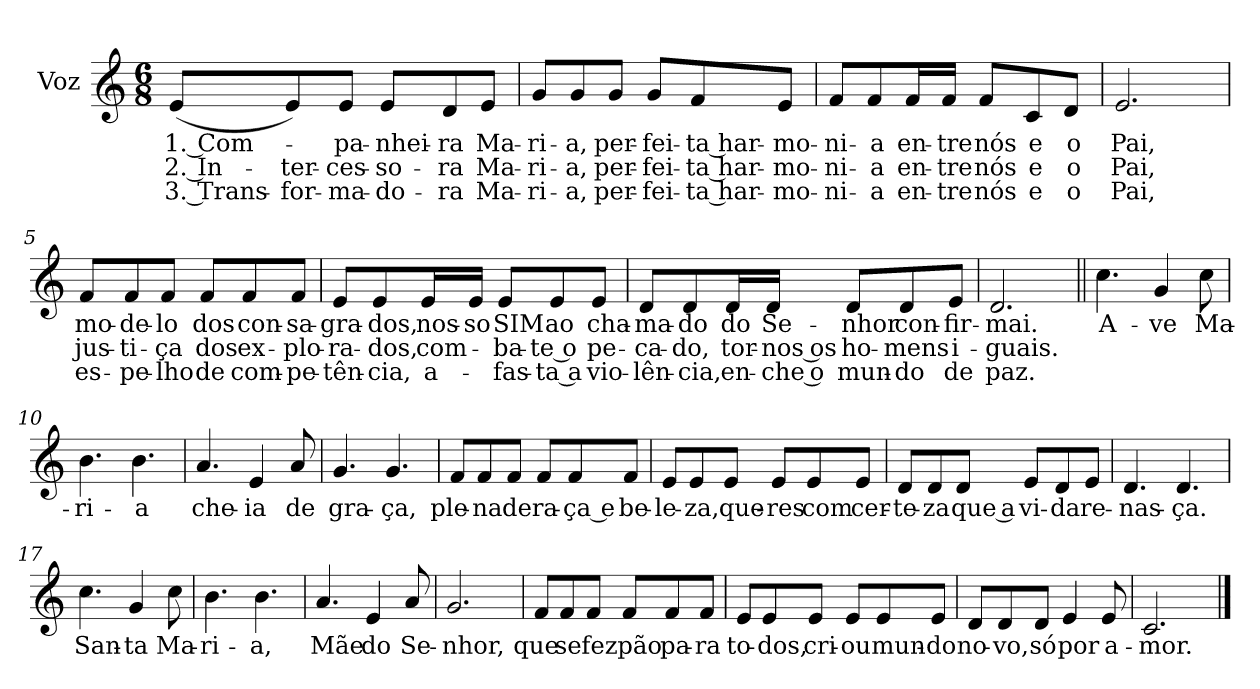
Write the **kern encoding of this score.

**kern	**text	**text	**text
*part1	*part1	*part1	*part1
*staff1	*staff1	*staff1	*staff1
*I"Voz	*	*	*
*I'Vo.	*	*	*
*clefG2	*	*	*
*k[]	*	*	*
*M6/8	*	*	*
*MM90	*	*	*
=1	=1	=1	=1
!	!LO:LY:b	!LO:LY:b	!LO:LY:b
(<8e/L	1. Com-	2. In-	3. Trans-
!	!	!LO:LY:b	!LO:LY:b
8e/)	.	-ter-	-for-
!	!LO:LY:b	!LO:LY:b	!LO:LY:b
8e/J	-pa-	-ces-	-ma-
!	!LO:LY:b	!LO:LY:b	!LO:LY:b
8e/L	-nhei-	-so-	-do-
!	!LO:LY:b	!LO:LY:b	!LO:LY:b
8d/	-ra	-ra	-ra
!	!LO:LY:b	!LO:LY:b	!LO:LY:b
8e/J	Ma-	Ma-	Ma-
=2	=2	=2	=2
!	!LO:LY:b	!LO:LY:b	!LO:LY:b
8g/L	-ri-	-ri-	-ri-
!	!LO:LY:b	!LO:LY:b	!LO:LY:b
8g/	-a,	-a,	-a,
!	!LO:LY:b	!LO:LY:b	!LO:LY:b
8g/J	per-	per-	per-
!	!LO:LY:b	!LO:LY:b	!LO:LY:b
8g/L	-fei-	-fei-	-fei-
!	!LO:LY:b	!LO:LY:b	!LO:LY:b
8f/	-ta har-	-ta har-	-ta har-
!	!LO:LY:b	!LO:LY:b	!LO:LY:b
8e/J	-mo-	-mo-	-mo-
=3	=3	=3	=3
!	!LO:LY:b	!LO:LY:b	!LO:LY:b
8f/L	-ni-	-ni-	-ni-
!	!LO:LY:b	!LO:LY:b	!LO:LY:b
8f/	-a	-a	-a
!	!LO:LY:b	!LO:LY:b	!LO:LY:b
16f/L	en-	en-	en-
!	!LO:LY:b	!LO:LY:b	!LO:LY:b
16f/JJ	-tre	-tre	-tre
!	!LO:LY:b	!LO:LY:b	!LO:LY:b
8f/L	nós	nós	nós
!	!LO:LY:b	!LO:LY:b	!LO:LY:b
8c/	e	e	e
!	!LO:LY:b	!LO:LY:b	!LO:LY:b
8d/J	o	o	o
=4	=4	=4	=4
!	!LO:LY:b	!LO:LY:b	!LO:LY:b
2.e/	Pai,	Pai,	Pai,
!!LO:LB:g=z
=5	=5	=5	=5
!	!LO:LY:b	!LO:LY:b	!LO:LY:b
8f/L	mo-	jus-	es-
!	!LO:LY:b	!LO:LY:b	!LO:LY:b
8f/	-de-	-ti-	-pe-
!	!LO:LY:b	!LO:LY:b	!LO:LY:b
8f/J	-lo	-ça	-lho
!	!LO:LY:b	!LO:LY:b	!LO:LY:b
8f/L	dos	dos	de
!	!LO:LY:b	!LO:LY:b	!LO:LY:b
8f/	con-	ex-	com-
!	!LO:LY:b	!LO:LY:b	!LO:LY:b
8f/J	-sa-	-plo-	-pe-
=6	=6	=6	=6
!	!LO:LY:b	!LO:LY:b	!LO:LY:b
8e/L	-gra-	-ra-	-tên-
!	!LO:LY:b	!LO:LY:b	!LO:LY:b
8e/	-dos,	-dos,	-cia,
!	!LO:LY:b	!LO:LY:b	!LO:LY:b
16e/L	nos-	com-	a-
!	!LO:LY:b	!	!
16e/JJ	-so	.	.
!	!LO:LY:b	!LO:LY:b	!LO:LY:b
8e/L	SIM	-ba-	-fas-
!	!LO:LY:b	!LO:LY:b	!LO:LY:b
8e/	ao	-te o	-ta a
!	!LO:LY:b	!LO:LY:b	!LO:LY:b
8e/J	cha-	pe-	vio-
=7	=7	=7	=7
!	!LO:LY:b	!LO:LY:b	!LO:LY:b
8d/L	-ma-	-ca-	-lên-
!	!LO:LY:b	!LO:LY:b	!LO:LY:b
8d/	-do	-do,	-cia,
!	!LO:LY:b	!LO:LY:b	!LO:LY:b
16d/L	do	tor-	en-
!	!LO:LY:b	!LO:LY:b	!LO:LY:b
16d/JJ	Se-	-nos os	-che o
!	!LO:LY:b	!LO:LY:b	!LO:LY:b
8d/L	-nhor	ho-	mun-
!	!LO:LY:b	!LO:LY:b	!LO:LY:b
8d/	con-	-mens	-do
!	!LO:LY:b	!LO:LY:b	!LO:LY:b
8e/J	-fir-	i-	de
!!LO:LB:g=z
=8	=8	=8	=8
!	!LO:LY:b	!LO:LY:b	!LO:LY:b
2.d/	-mai.	-guais.	paz.
=9||	=9||	=9||	=9||
!	!LO:LY:b	!	!
4.cc\	A-	.	.
!	!LO:LY:b	!	!
4g/	-ve	.	.
!	!LO:LY:b	!	!
8cc\	Ma-	.	.
=10	=10	=10	=10
!	!LO:LY:b	!	!
4.b\	-ri-	.	.
!	!LO:LY:b	!	!
4.b\	-a	.	.
=11	=11	=11	=11
!	!LO:LY:b	!	!
4.a/	che-	.	.
!	!LO:LY:b	!	!
4e/	-ia	.	.
!	!LO:LY:b	!	!
8a/	de	.	.
=12	=12	=12	=12
!	!LO:LY:b	!	!
4.g/	gra-	.	.
!	!LO:LY:b	!	!
4.g/	-ça,	.	.
=13	=13	=13	=13
!	!LO:LY:b	!	!
8f/L	ple-	.	.
!	!LO:LY:b	!	!
8f/	-na	.	.
!	!LO:LY:b	!	!
8f/J	de	.	.
!	!LO:LY:b	!	!
8f/L	ra-	.	.
!	!LO:LY:b	!	!
8f/	-ça e	.	.
!	!LO:LY:b	!	!
8f/J	be-	.	.
!!LO:LB:g=z
=14	=14	=14	=14
!	!LO:LY:b	!	!
8e/L	-le-	.	.
!	!LO:LY:b	!	!
8e/	-za,	.	.
!	!LO:LY:b	!	!
8e/J	que-	.	.
!	!LO:LY:b	!	!
8e/L	-res	.	.
!	!LO:LY:b	!	!
8e/	com	.	.
!	!LO:LY:b	!	!
8e/J	cer-	.	.
=15	=15	=15	=15
!	!LO:LY:b	!	!
8d/L	-te-	.	.
!	!LO:LY:b	!	!
8d/	-za	.	.
!	!LO:LY:b	!	!
8d/J	que a	.	.
!	!LO:LY:b	!	!
8e/L	vi-	.	.
!	!LO:LY:b	!	!
8d/	-da	.	.
!	!LO:LY:b	!	!
8e/J	re-	.	.
=16	=16	=16	=16
!	!LO:LY:b	!	!
4.d/	-nas-	.	.
!	!LO:LY:b	!	!
4.d/	-ça.	.	.
=17	=17	=17	=17
!	!LO:LY:b	!	!
4.cc\	San-	.	.
!	!LO:LY:b	!	!
4g/	-ta	.	.
!	!LO:LY:b	!	!
8cc\	Ma-	.	.
=18	=18	=18	=18
!	!LO:LY:b	!	!
4.b\	-ri-	.	.
!	!LO:LY:b	!	!
4.b\	-a,	.	.
=19	=19	=19	=19
!	!LO:LY:b	!	!
4.a/	Mãe	.	.
!	!LO:LY:b	!	!
4e/	do	.	.
!	!LO:LY:b	!	!
8a/	Se-	.	.
!!LO:LB:g=z
=20	=20	=20	=20
!	!LO:LY:b	!	!
2.g/	-nhor,	.	.
=21	=21	=21	=21
!	!LO:LY:b	!	!
8f/L	que	.	.
!	!LO:LY:b	!	!
8f/	se	.	.
!	!LO:LY:b	!	!
8f/J	fez	.	.
!	!LO:LY:b	!	!
8f/L	pão	.	.
!	!LO:LY:b	!	!
8f/	pa-	.	.
!	!LO:LY:b	!	!
8f/J	-ra	.	.
=22	=22	=22	=22
!	!LO:LY:b	!	!
8e/L	to-	.	.
!	!LO:LY:b	!	!
8e/	-dos,	.	.
!	!LO:LY:b	!	!
8e/J	cri-	.	.
!	!LO:LY:b	!	!
8e/L	-ou	.	.
!	!LO:LY:b	!	!
8e/	mun-	.	.
!	!LO:LY:b	!	!
8e/J	-do	.	.
=23	=23	=23	=23
!	!LO:LY:b	!	!
8d/L	no-	.	.
!	!LO:LY:b	!	!
8d/	-vo,	.	.
!	!LO:LY:b	!	!
8d/J	só	.	.
!	!LO:LY:b	!	!
4e/	por	.	.
!	!LO:LY:b	!	!
8e/	a-	.	.
=24	=24	=24	=24
!	!LO:LY:b	!	!
2.c/	-mor.	.	.
==	==	==	==
*-	*-	*-	*-
